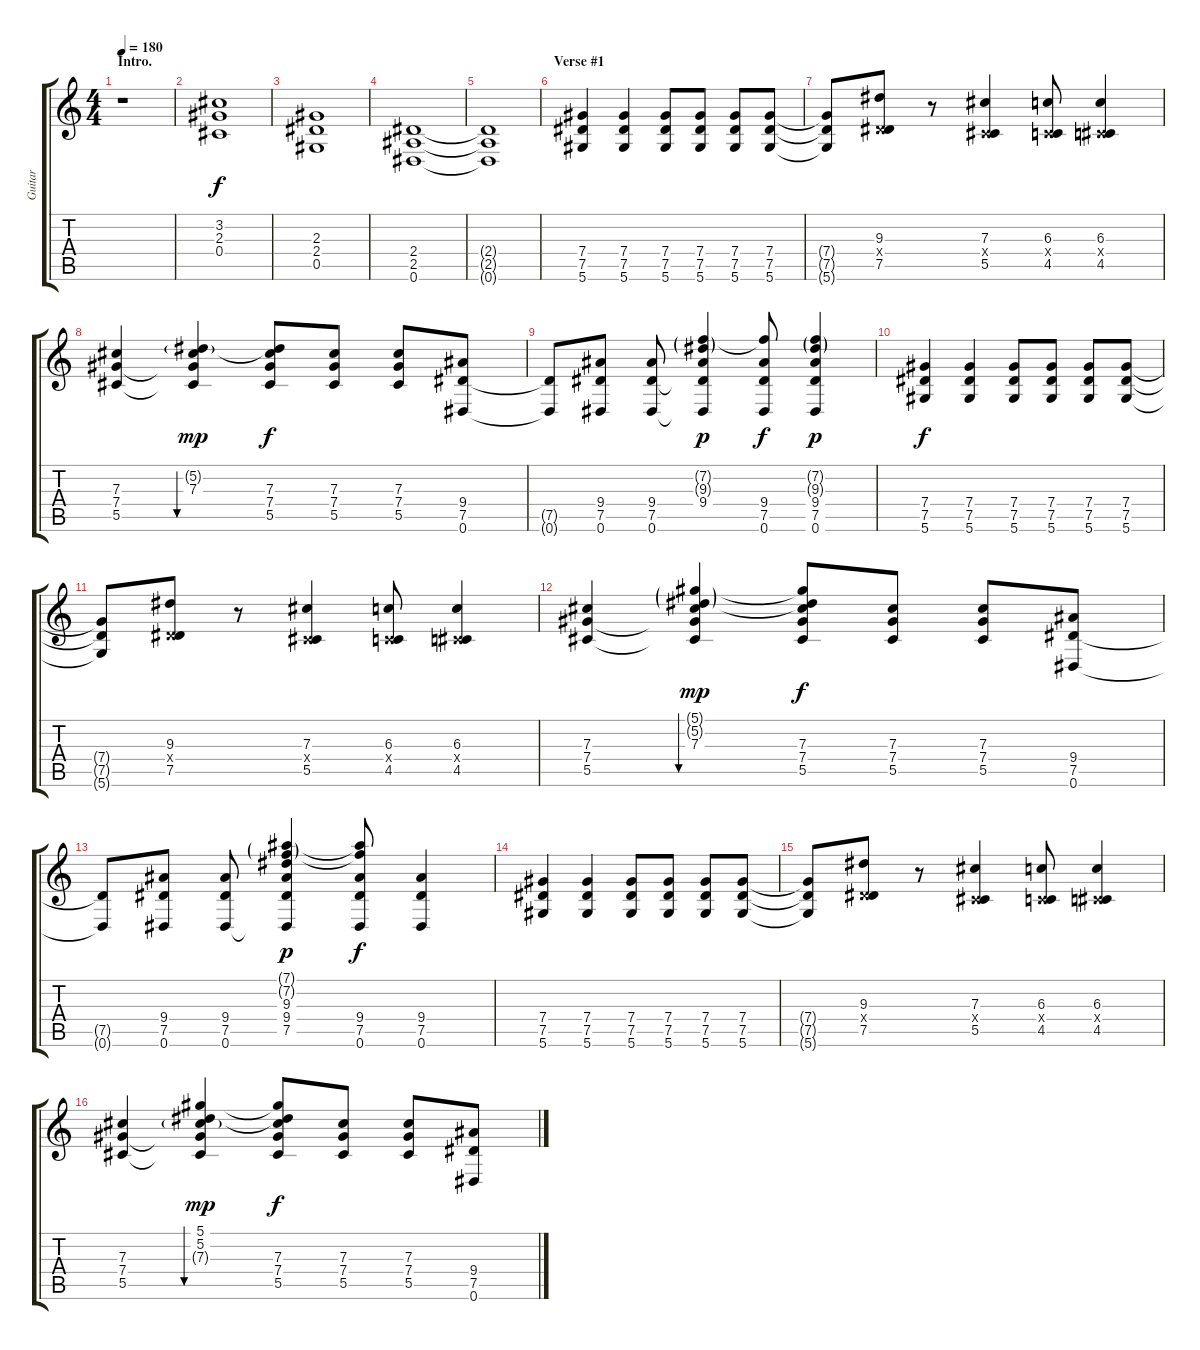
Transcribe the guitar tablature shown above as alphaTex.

\track ("Guitar" "Guitar") {instrument distortionguitar}
\staff {score tabs}
\tuning (Eb4 Bb3 Gb3 Db3 Ab2 Eb2) {hide}
\ts (4 4)
\section ("" "Intro.")
\tempo 180
\clef g2
\ks c
r.1{dy f instrument distortionguitar} |
(3.2 2.3 0.4).1 |
(2.3 2.4 0.5).1 |
(2.4 2.5 0.6).1 |
(2.4{t} 2.5{t} 0.6{t}).1 |
\section ("" "Verse #1")
(7.4 7.5 5.6).4 (7.4 7.5 5.6).4 (7.4 7.5 5.6).8 (7.4 7.5 5.6).8 (7.4 7.5 5.6).8 (7.4 7.5 5.6).8 |
(7.4{t} 7.5{t} 5.6{t}).8 (9.3 2.4{x} 7.5).8 r.8 (7.3 0.4{x} 5.5).4 (6.3 0.4{x} 4.5).8 (6.3 0.4{x} 4.5).4 |
(7.3 7.4 5.5).4 (5.2{g} 7.3 7.4{t} 5.5{t}).4{bu 30 dy mp} (5.2{t} 7.3 7.4 5.5).8{dy f} (7.3 7.4 5.5).8 (7.3 7.4 5.5).8 (9.4 7.5 0.6).8 |
(7.5{t} 0.6{t}).8 (9.4 7.5 0.6).8 (9.4 7.5 0.6).8 (7.2{g} 9.3{g} 9.4 7.5{t} 0.6{t}).4{dy p} (7.2{t} 9.4 7.5 0.6).8{dy f} (7.2{g} 9.3{g} 9.4 7.5 0.6).4{dy p} |
(7.4 7.5 5.6).4{dy f} (7.4 7.5 5.6).4 (7.4 7.5 5.6).8 (7.4 7.5 5.6).8 (7.4 7.5 5.6).8 (7.4 7.5 5.6).8 |
(7.4{t} 7.5{t} 5.6{t}).8 (9.3 2.4{x} 7.5).8 r.8 (7.3 0.4{x} 5.5).4 (6.3 0.4{x} 4.5).8 (6.3 0.4{x} 4.5).4 |
(7.3 7.4 5.5).4 (5.1{g} 5.2{g} 7.3 7.4{t} 5.5{t}).4{bu 30 dy mp} (5.1{t} 5.2{t} 7.3 7.4 5.5).8{dy f} (7.3 7.4 5.5).8 (7.3 7.4 5.5).8 (9.4 7.5 0.6).8 |
(7.5{t} 0.6{t}).8 (9.4 7.5 0.6).8 (9.4 7.5 0.6).8 (7.1{g} 7.2{g} 9.3 9.4 7.5 0.6{t}).4{dy p} (7.1{t} 7.2{t} 9.4 7.5 0.6).8{dy f} (9.4 7.5 0.6).4 |
(7.4 7.5 5.6).4 (7.4 7.5 5.6).4 (7.4 7.5 5.6).8 (7.4 7.5 5.6).8 (7.4 7.5 5.6).8 (7.4 7.5 5.6).8 |
(7.4{t} 7.5{t} 5.6{t}).8 (9.3 2.4{x} 7.5).8 r.8 (7.3 0.4{x} 5.5).4 (6.3 0.4{x} 4.5).8 (6.3 0.4{x} 4.5).4 |
(7.3 7.4 5.5).4 (5.1 5.2 7.3{g} 7.4{t} 5.5{t}).4{bu 30 dy mp} (5.1{t} 5.2{t} 7.3 7.4 5.5).8{dy f} (7.3 7.4 5.5).8 (7.3 7.4 5.5).8 (9.4 7.5 0.6).8
